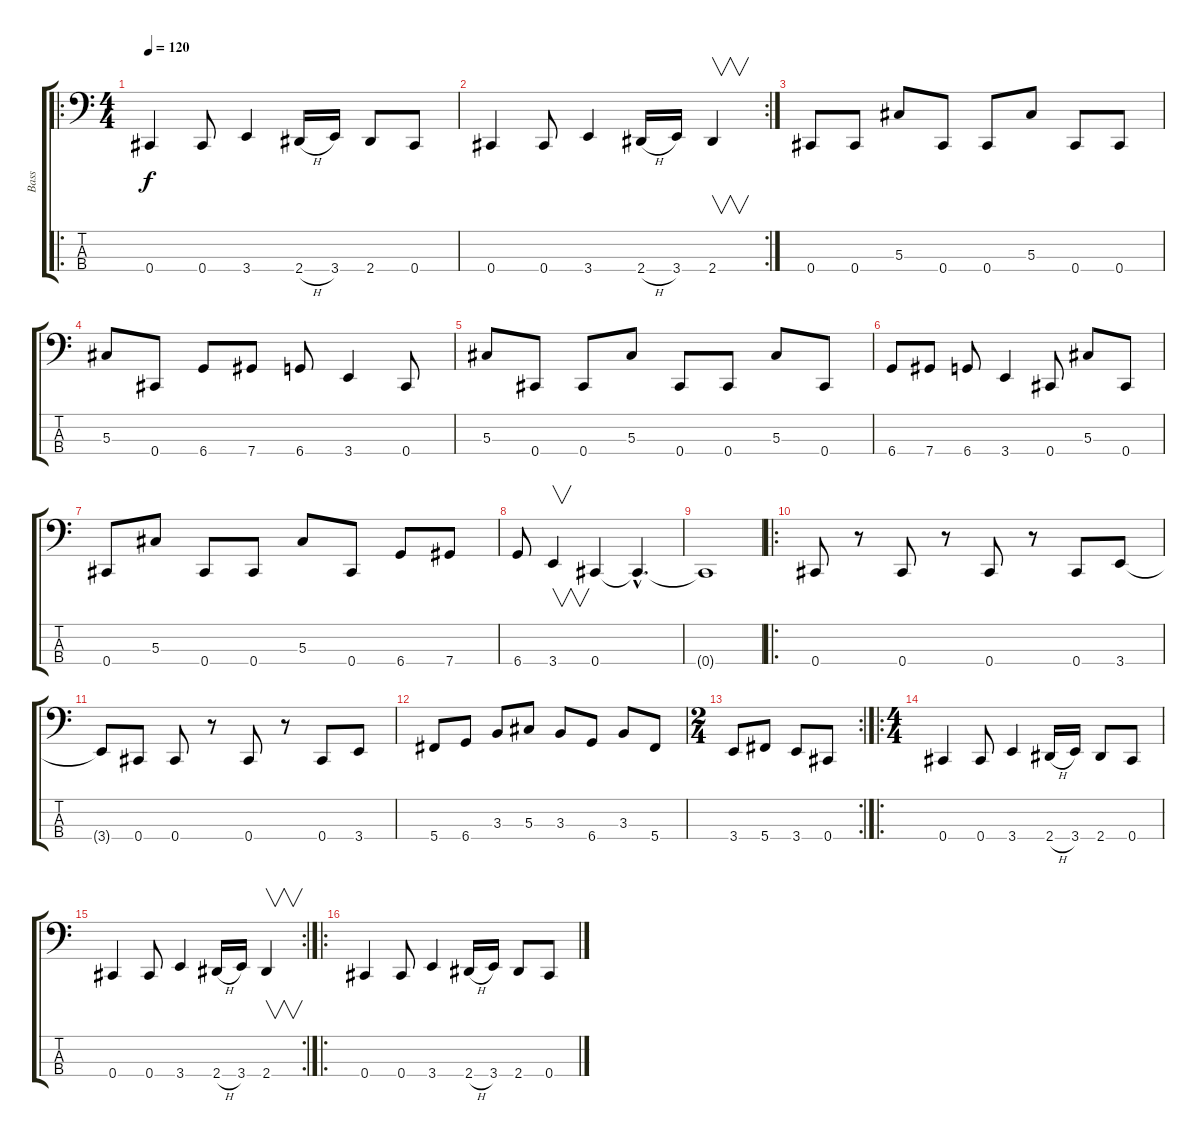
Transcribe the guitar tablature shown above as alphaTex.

\track ("Bass" "Bass") {instrument slapbass1}
\staff {score tabs}
\tuning (Gb2 Db2 Ab1 Db1) {hide}
\ro
\ts (4 4)
\tempo 120
\clef f4
\ks c
0.4.4{dy f} 0.4.8 3.4.4 2.4{h}.16 3.4.16 2.4.8 0.4.8 |
\rc 2
0.4.4 0.4.8 3.4.4 2.4{h}.16 3.4.16 2.4.4{v} |
0.4.8 0.4.8 5.3.8 0.4.8 0.4.8 5.3.8 0.4.8 0.4.8 |
5.3.8 0.4.8 6.4.8 7.4.8 6.4.8 3.4.4 0.4.8 |
5.3.8 0.4.8 0.4.8 5.3.8 0.4.8 0.4.8 5.3.8 0.4.8 |
6.4.8 7.4.8 6.4.8 3.4.4 0.4.8 5.3.8 0.4.8 |
0.4.8 5.3.8 0.4.8 0.4.8 5.3.8 0.4.8 6.4.8 7.4.8 |
6.4.8 3.4.4{v} 0.4.4 0.4{hac t}.4{d} |
0.4{t}.1 |
\ro
0.4.8 r.8 0.4.8 r.8 0.4.8 r.8 0.4.8 3.4.8 |
3.4{t}.8 0.4.8 0.4.8 r.8 0.4.8 r.8 0.4.8 3.4.8 |
5.4.8 6.4.8 3.3.8 5.3.8 3.3.8 6.4.8 3.3.8 5.4.8 |
\rc 2
\ts (2 4)
3.4.8 5.4.8 3.4.8 0.4.8 |
\ro
\ts (4 4)
0.4.4 0.4.8 3.4.4 2.4{h}.16 3.4.16 2.4.8 0.4.8 |
\rc 2
0.4.4 0.4.8 3.4.4 2.4{h}.16 3.4.16 2.4.4{v} |
\ro
0.4.4 0.4.8 3.4.4 2.4{h}.16 3.4.16 2.4.8 0.4.8
